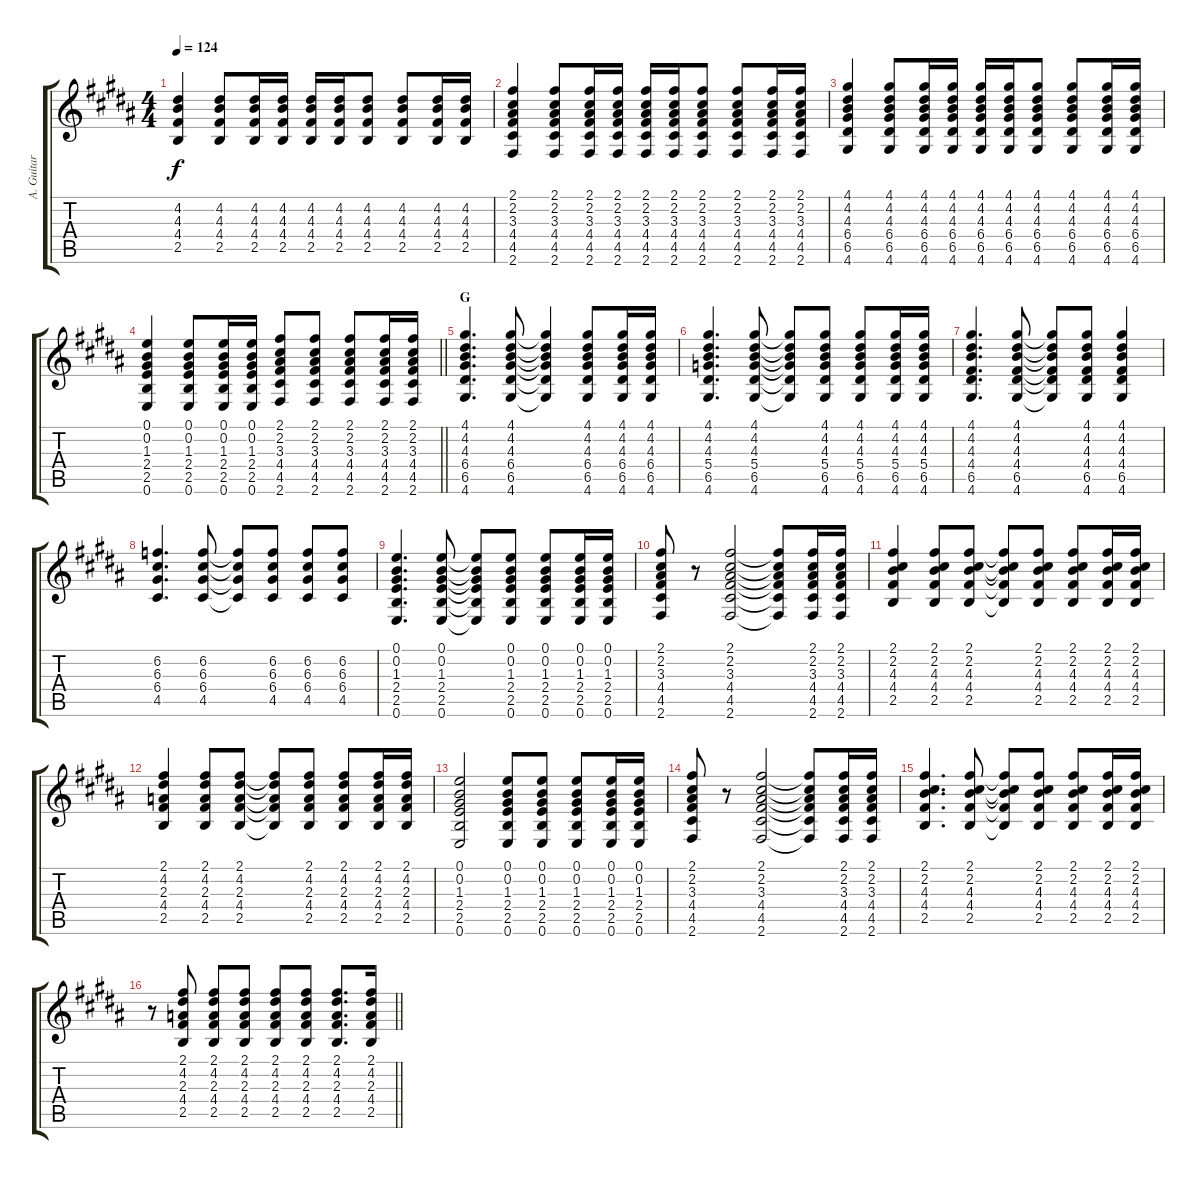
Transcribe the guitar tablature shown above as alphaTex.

\track ("A. Guitar" "A. Guitar") {instrument acousticguitarsteel}
\staff {score tabs}
\tuning (E4 B3 G3 D3 A2 E2) {hide}
\ts (4 4)
\tempo 124
\clef g2
\ks b
(4.2 4.3 4.4 2.5).4{dy f} (4.2 4.3 4.4 2.5).8 (4.2 4.3 4.4 2.5).16 (4.2 4.3 4.4 2.5).16 (4.2 4.3 4.4 2.5).16 (4.2 4.3 4.4 2.5).16 (4.2 4.3 4.4 2.5).8 (4.2 4.3 4.4 2.5).8 (4.2 4.3 4.4 2.5).16 (4.2 4.3 4.4 2.5).16 |
(2.1 2.2 3.3 4.4 4.5 2.6).4 (2.1 2.2 3.3 4.4 4.5 2.6).8 (2.1 2.2 3.3 4.4 4.5 2.6).16 (2.1 2.2 3.3 4.4 4.5 2.6).16 (2.1 2.2 3.3 4.4 4.5 2.6).16 (2.1 2.2 3.3 4.4 4.5 2.6).16 (2.1 2.2 3.3 4.4 4.5 2.6).8 (2.1 2.2 3.3 4.4 4.5 2.6).8 (2.1 2.2 3.3 4.4 4.5 2.6).16 (2.1 2.2 3.3 4.4 4.5 2.6).16 |
(4.1 4.2 4.3 6.4 6.5 4.6).4 (4.1 4.2 4.3 6.4 6.5 4.6).8 (4.1 4.2 4.3 6.4 6.5 4.6).16 (4.1 4.2 4.3 6.4 6.5 4.6).16 (4.1 4.2 4.3 6.4 6.5 4.6).16 (4.1 4.2 4.3 6.4 6.5 4.6).16 (4.1 4.2 4.3 6.4 6.5 4.6).8 (4.1 4.2 4.3 6.4 6.5 4.6).8 (4.1 4.2 4.3 6.4 6.5 4.6).16 (4.1 4.2 4.3 6.4 6.5 4.6).16 |
\barLineRight lightlight
(0.1 0.2 1.3 2.4 2.5 0.6).4 (0.1 0.2 1.3 2.4 2.5 0.6).8 (0.1 0.2 1.3 2.4 2.5 0.6).16 (0.1 0.2 1.3 2.4 2.5 0.6).16 (2.1 2.2 3.3 4.4 4.5 2.6).8 (2.1 2.2 3.3 4.4 4.5 2.6).8 (2.1 2.2 3.3 4.4 4.5 2.6).8 (2.1 2.2 3.3 4.4 4.5 2.6).16 (2.1 2.2 3.3 4.4 4.5 2.6).16 |
\section ("" "G")
(4.1 4.2 4.3 6.4 6.5 4.6).4{d} (4.1 4.2 4.3 6.4 6.5 4.6).8 (4.1{t} 4.2{t} 4.3{t} 6.4{t} 6.5{t} 4.6{t}).4 (4.1 4.2 4.3 6.4 6.5 4.6).8 (4.1 4.2 4.3 6.4 6.5 4.6).16 (4.1 4.2 4.3 6.4 6.5 4.6).16 |
(4.1 4.2 4.3 5.4 6.5 4.6).4{d} (4.1 4.2 4.3 5.4 6.5 4.6).8 (4.1{t} 4.2{t} 4.3{t} 5.4{t} 6.5{t} 4.6{t}).8 (4.1 4.2 4.3 5.4 6.5 4.6).8 (4.1 4.2 4.3 5.4 6.5 4.6).8 (4.1 4.2 4.3 5.4 6.5 4.6).16 (4.1 4.2 4.3 5.4 6.5 4.6).16 |
(4.1 4.2 4.3 4.4 6.5 4.6).4{d} (4.1 4.2 4.3 4.4 6.5 4.6).8 (4.1{t} 4.2{t} 4.3{t} 4.4{t} 6.5{t} 4.6{t}).8 (4.1 4.2 4.3 4.4 6.5 4.6).8 (4.1 4.2 4.3 4.4 6.5 4.6).4 |
(6.2 6.3 6.4 4.5).4{d} (6.2 6.3 6.4 4.5).8 (6.2{t} 6.3{t} 6.4{t} 4.5{t}).8 (6.2 6.3 6.4 4.5).8 (6.2 6.3 6.4 4.5).8 (6.2 6.3 6.4 4.5).8 |
(0.1 0.2 1.3 2.4 2.5 0.6).4{d} (0.1 0.2 1.3 2.4 2.5 0.6).8 (0.1{t} 0.2{t} 1.3{t} 2.4{t} 2.5{t} 0.6{t}).8 (0.1 0.2 1.3 2.4 2.5 0.6).8 (0.1 0.2 1.3 2.4 2.5 0.6).8 (0.1 0.2 1.3 2.4 2.5 0.6).16 (0.1 0.2 1.3 2.4 2.5 0.6).16 |
(2.1 2.2 3.3 4.4 4.5 2.6).8 r.8 (2.1 2.2 3.3 4.4 4.5 2.6).2 (2.1{t} 2.2{t} 3.3{t} 4.4{t} 4.5{t} 2.6{t}).8 (2.1 2.2 3.3 4.4 4.5 2.6).16 (2.1 2.2 3.3 4.4 4.5 2.6).16 |
(2.1 2.2 4.3 4.4 2.5).4 (2.1 2.2 4.3 4.4 2.5).8 (2.1 2.2 4.3 4.4 2.5).8 (2.1{t} 2.2{t} 4.3{t} 4.4{t} 2.5{t}).8 (2.1 2.2 4.3 4.4 2.5).8 (2.1 2.2 4.3 4.4 2.5).8 (2.1 2.2 4.3 4.4 2.5).16 (2.1 2.2 4.3 4.4 2.5).16 |
(2.1 4.2 2.3 4.4 2.5).4 (2.1 4.2 2.3 4.4 2.5).8 (2.1 4.2 2.3 4.4 2.5).8 (2.1{t} 4.2{t} 2.3{t} 4.4{t} 2.5{t}).8 (2.1 4.2 2.3 4.4 2.5).8 (2.1 4.2 2.3 4.4 2.5).8 (2.1 4.2 2.3 4.4 2.5).16 (2.1 4.2 2.3 4.4 2.5).16 |
(0.1 0.2 1.3 2.4 2.5 0.6).2 (0.1 0.2 1.3 2.4 2.5 0.6).8 (0.1 0.2 1.3 2.4 2.5 0.6).8 (0.1 0.2 1.3 2.4 2.5 0.6).8 (0.1 0.2 1.3 2.4 2.5 0.6).16 (0.1 0.2 1.3 2.4 2.5 0.6).16 |
(2.1 2.2 3.3 4.4 4.5 2.6).8 r.8 (2.1 2.2 3.3 4.4 4.5 2.6).2 (2.1{t} 2.2{t} 3.3{t} 4.4{t} 4.5{t} 2.6{t}).8 (2.1 2.2 3.3 4.4 4.5 2.6).16 (2.1 2.2 3.3 4.4 4.5 2.6).16 |
(2.1 2.2 4.3 4.4 2.5).4{d} (2.1 2.2 4.3 4.4 2.5).8 (2.1{t} 2.2{t} 4.3{t} 4.4{t} 2.5{t}).8 (2.1 2.2 4.3 4.4 2.5).8 (2.1 2.2 4.3 4.4 2.5).8 (2.1 2.2 4.3 4.4 2.5).16 (2.1 2.2 4.3 4.4 2.5).16 |
\barLineRight lightlight
r.8 (2.1 4.2 2.3 4.4 2.5).8 (2.1 4.2 2.3 4.4 2.5).8 (2.1 4.2 2.3 4.4 2.5).8 (2.1 4.2 2.3 4.4 2.5).8 (2.1 4.2 2.3 4.4 2.5).8 (2.1 4.2 2.3 4.4 2.5).8{d} (2.1 4.2 2.3 4.4 2.5).16
